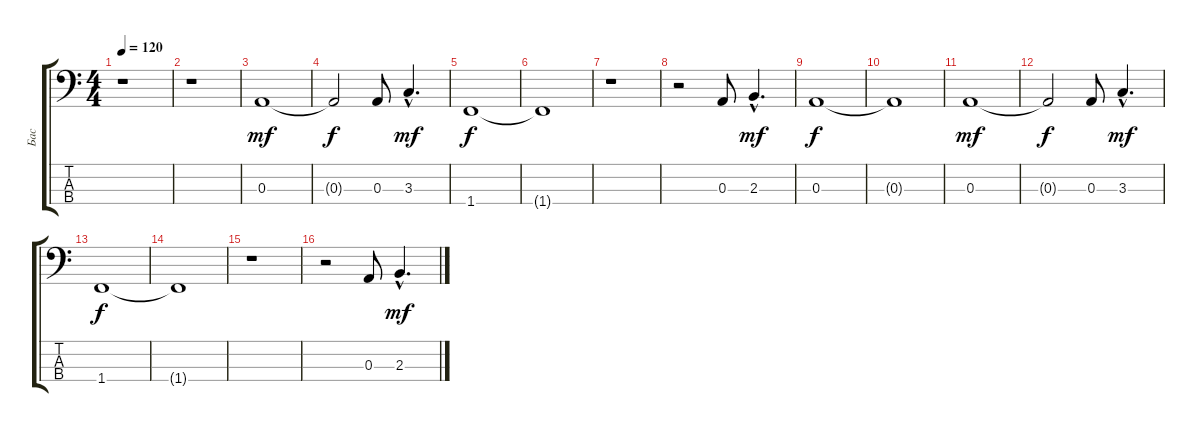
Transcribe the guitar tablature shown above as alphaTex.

\track ("Бас" "Бас") {instrument electricbassfinger}
\staff {score tabs}
\tuning (G2 D2 A1 E1) {hide}
\ts (4 4)
\tempo 120
\clef f4
\ks c
r.1{dy mf instrument electricbassfinger} |
r.1 |
0.3.1 |
0.3{t}.2{dy f} 0.3.8 3.3{hac}.4{d dy mf} |
1.4.1{dy f} |
1.4{t}.1 |
r.1 |
r.2 0.3.8 2.3{hac}.4{d dy mf} |
0.3.1{dy f} |
0.3{t}.1 |
0.3.1{dy mf} |
0.3{t}.2{dy f} 0.3.8 3.3{hac}.4{d dy mf} |
1.4.1{dy f} |
1.4{t}.1 |
r.1 |
r.2 0.3.8 2.3{hac}.4{d dy mf}
